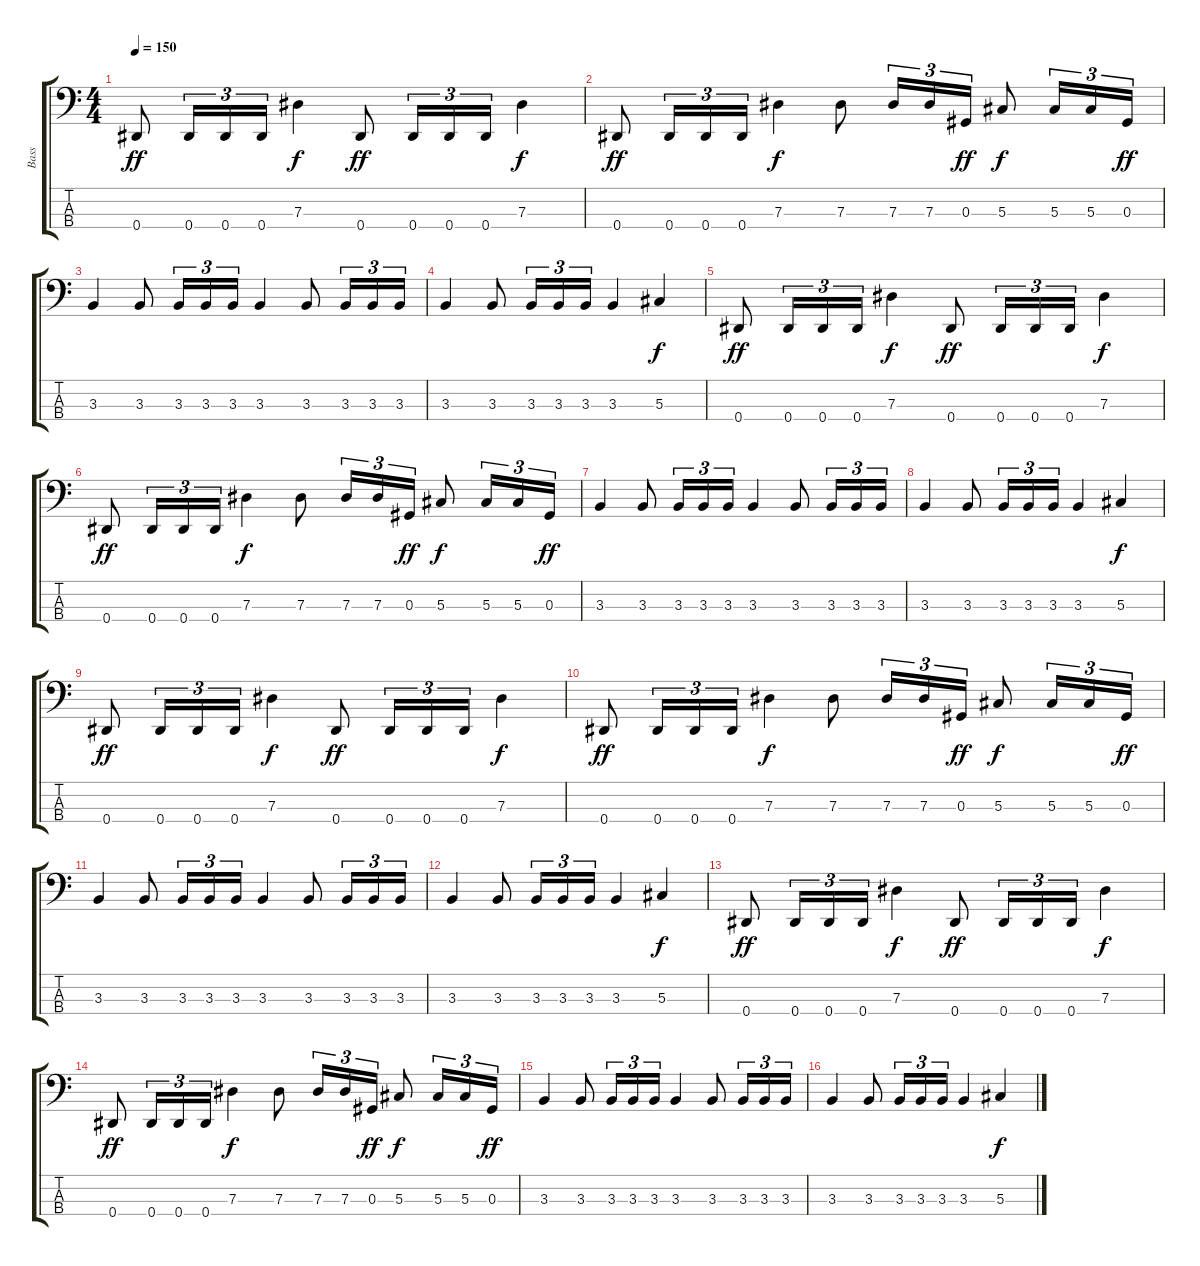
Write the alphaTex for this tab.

\track ("Bass" "Bass") {instrument electricbassfinger}
\staff {score tabs}
\tuning (Gb2 Db2 Ab1 Eb1) {hide}
\ts (4 4)
\tempo 150
\clef f4
\ks c
0.4.8{dy ff} 0.4.16{tu (3 2)} 0.4.16{tu (3 2)} 0.4.16{tu (3 2)} 7.3.4{dy f} 0.4.8{dy ff} 0.4.16{tu (3 2)} 0.4.16{tu (3 2)} 0.4.16{tu (3 2)} 7.3.4{dy f} |
0.4.8{dy ff} 0.4.16{tu (3 2)} 0.4.16{tu (3 2)} 0.4.16{tu (3 2)} 7.3.4{dy f} 7.3.8 7.3.16{tu (3 2)} 7.3.16{tu (3 2)} 0.3.16{tu (3 2) dy ff} 5.3.8{dy f} 5.3.16{tu (3 2)} 5.3.16{tu (3 2)} 0.3.16{tu (3 2) dy ff} |
3.3.4 3.3.8 3.3.16{tu (3 2)} 3.3.16{tu (3 2)} 3.3.16{tu (3 2)} 3.3.4 3.3.8 3.3.16{tu (3 2)} 3.3.16{tu (3 2)} 3.3.16{tu (3 2)} |
3.3.4 3.3.8 3.3.16{tu (3 2)} 3.3.16{tu (3 2)} 3.3.16{tu (3 2)} 3.3.4 5.3.4{dy f} |
0.4.8{dy ff} 0.4.16{tu (3 2)} 0.4.16{tu (3 2)} 0.4.16{tu (3 2)} 7.3.4{dy f} 0.4.8{dy ff} 0.4.16{tu (3 2)} 0.4.16{tu (3 2)} 0.4.16{tu (3 2)} 7.3.4{dy f} |
0.4.8{dy ff} 0.4.16{tu (3 2)} 0.4.16{tu (3 2)} 0.4.16{tu (3 2)} 7.3.4{dy f} 7.3.8 7.3.16{tu (3 2)} 7.3.16{tu (3 2)} 0.3.16{tu (3 2) dy ff} 5.3.8{dy f} 5.3.16{tu (3 2)} 5.3.16{tu (3 2)} 0.3.16{tu (3 2) dy ff} |
3.3.4 3.3.8 3.3.16{tu (3 2)} 3.3.16{tu (3 2)} 3.3.16{tu (3 2)} 3.3.4 3.3.8 3.3.16{tu (3 2)} 3.3.16{tu (3 2)} 3.3.16{tu (3 2)} |
3.3.4 3.3.8 3.3.16{tu (3 2)} 3.3.16{tu (3 2)} 3.3.16{tu (3 2)} 3.3.4 5.3.4{dy f} |
0.4.8{dy ff} 0.4.16{tu (3 2)} 0.4.16{tu (3 2)} 0.4.16{tu (3 2)} 7.3.4{dy f} 0.4.8{dy ff} 0.4.16{tu (3 2)} 0.4.16{tu (3 2)} 0.4.16{tu (3 2)} 7.3.4{dy f} |
0.4.8{dy ff} 0.4.16{tu (3 2)} 0.4.16{tu (3 2)} 0.4.16{tu (3 2)} 7.3.4{dy f} 7.3.8 7.3.16{tu (3 2)} 7.3.16{tu (3 2)} 0.3.16{tu (3 2) dy ff} 5.3.8{dy f} 5.3.16{tu (3 2)} 5.3.16{tu (3 2)} 0.3.16{tu (3 2) dy ff} |
3.3.4 3.3.8 3.3.16{tu (3 2)} 3.3.16{tu (3 2)} 3.3.16{tu (3 2)} 3.3.4 3.3.8 3.3.16{tu (3 2)} 3.3.16{tu (3 2)} 3.3.16{tu (3 2)} |
3.3.4 3.3.8 3.3.16{tu (3 2)} 3.3.16{tu (3 2)} 3.3.16{tu (3 2)} 3.3.4 5.3.4{dy f} |
0.4.8{dy ff} 0.4.16{tu (3 2)} 0.4.16{tu (3 2)} 0.4.16{tu (3 2)} 7.3.4{dy f} 0.4.8{dy ff} 0.4.16{tu (3 2)} 0.4.16{tu (3 2)} 0.4.16{tu (3 2)} 7.3.4{dy f} |
0.4.8{dy ff} 0.4.16{tu (3 2)} 0.4.16{tu (3 2)} 0.4.16{tu (3 2)} 7.3.4{dy f} 7.3.8 7.3.16{tu (3 2)} 7.3.16{tu (3 2)} 0.3.16{tu (3 2) dy ff} 5.3.8{dy f} 5.3.16{tu (3 2)} 5.3.16{tu (3 2)} 0.3.16{tu (3 2) dy ff} |
3.3.4 3.3.8 3.3.16{tu (3 2)} 3.3.16{tu (3 2)} 3.3.16{tu (3 2)} 3.3.4 3.3.8 3.3.16{tu (3 2)} 3.3.16{tu (3 2)} 3.3.16{tu (3 2)} |
3.3.4 3.3.8 3.3.16{tu (3 2)} 3.3.16{tu (3 2)} 3.3.16{tu (3 2)} 3.3.4 5.3.4{dy f}
